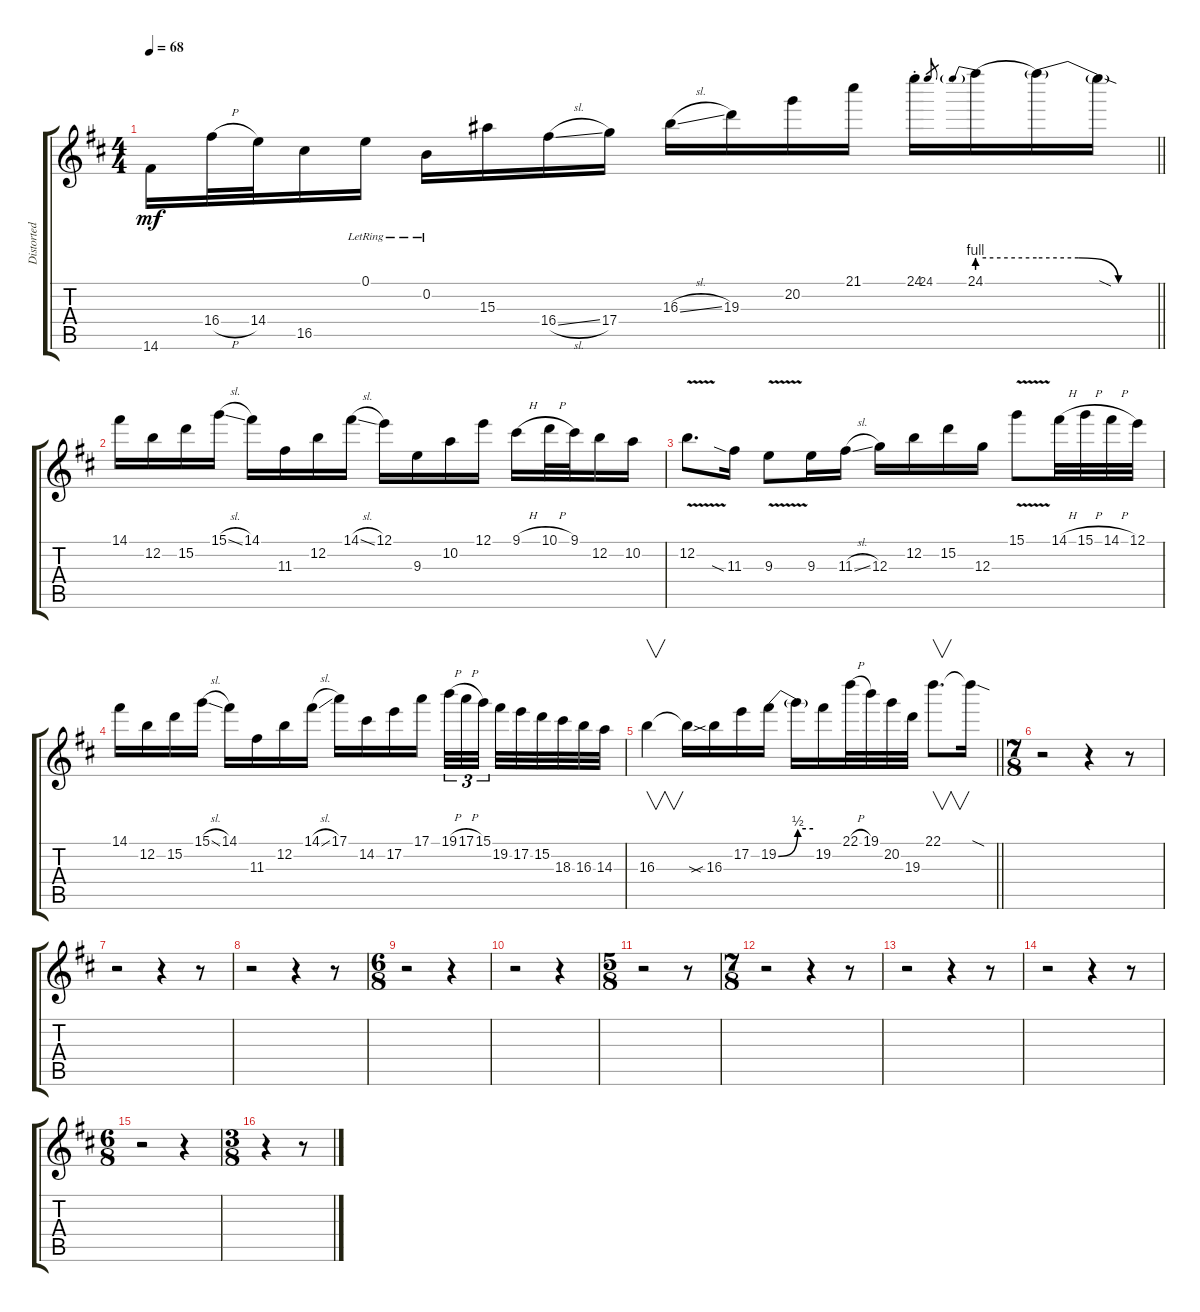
\track ("Distorted [Lead]" "Distorted ") {instrument overdrivenguitar}
\staff {score tabs}
\tuning (E4 B3 G3 D3 A2 E2) {hide}
\ts (4 4)
\tempo 68
\clef g2
\barLineRight lightlight
\ks d
14.6.16{dy mf} 16.4{h}.32 14.4.32 16.5.16 0.1{lr}.16 0.2{lr}.16 15.3.16 16.4{sl}.16 17.4.16 16.3{sl}.16 19.3.16 20.2.16 21.1.16 24.1{st}.16 24.1.8{gr} 24.1{be (prebend 0 4 60 4)}.16 24.1{be (custom 0 4 20 4 40 0 60 0) t}.16 24.1{sod t}.16 |
14.1.16 12.2.16 15.2.16 15.1{sl}.16 14.1.16 11.3.16 12.2.16 14.1{sl}.16 12.1.16 9.3.16 10.2.16 12.1.16 9.1{h}.16 10.1{h}.32 9.1.32 12.2.16 10.2.16 |
12.2{v}.8{d} 11.3{sia}.16 9.3{v}.8 9.3.16 11.3{sl}.16 12.3.16 12.2.16 15.2.16 12.3.16 15.1{v}.8 14.1{h}.32 15.1{h}.32 14.1{h}.32 12.1.32 |
14.1.16 12.2.16 15.2.16 15.1{sl}.16 14.1.16 11.3.16 12.2.16 14.1{sl}.16 17.1.16 14.2.16 17.2.16 17.1.16 19.1{h}.32{tu (3 2)} 17.1{h}.32{tu (3 2)} 15.1.32{tu (3 2)} 19.2.32 17.2.32 15.2.32 18.3.32 16.3.32 14.3.32 |
\barLineRight lightlight
16.3.4{v} 16.3{sod t}.16 16.3{sib}.16 17.2.16 19.2{be (bend 0 0 60 2)}.16 19.2{be (hold 0 2 60 2) t}.16 19.2.16 22.1{h}.32 19.1.32 20.2.32 19.3.32 22.1.8{v d} 22.1{sod t}.16 |
\ts (7 8)
r.2 r.4 r.8 |
r.2 r.4 r.8 |
r.2 r.4 r.8 |
\ts (6 8)
r.2 r.4 |
r.2 r.4 |
\ts (5 8)
r.2 r.8 |
\ts (7 8)
r.2 r.4 r.8 |
r.2 r.4 r.8 |
r.2 r.4 r.8 |
\ts (6 8)
r.2 r.4 |
\ts (3 8)
r.4 r.8
